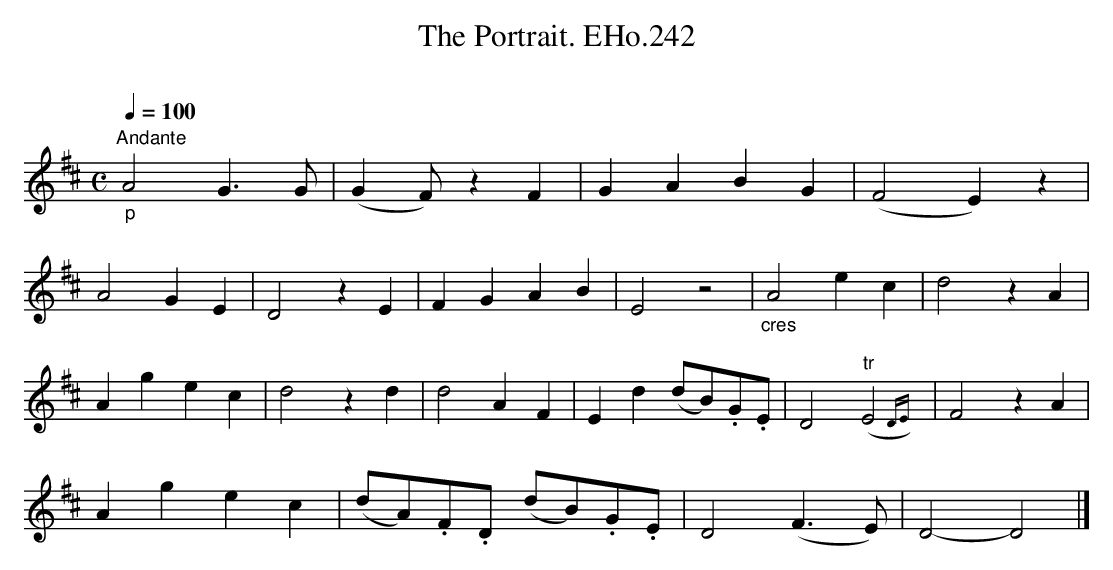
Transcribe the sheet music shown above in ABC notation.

X:1
T:Portrait. EHo.242, The
M:C
L:1/8
Q:1/4=100
O:
K:D
"Andante""_p"A4G3G | (G2F) z2F2 | G2A2B2G2 | (F4E2) z2 |
A4G2E2 | D4z2E2 | F2G2A2B2 | E4z4 |"_cres"A4e2c2 | d4z2A2 |
A2g2e2c2 | d4z2d2 |d4A2F2 |\
E2d2(dB).G.E | D4"tr"(E4{DE}) | F4z2A2 |
A2g2e2c2 | (dA).F.D (dB).G.E | D4(F3E) | D4-D4 |]
